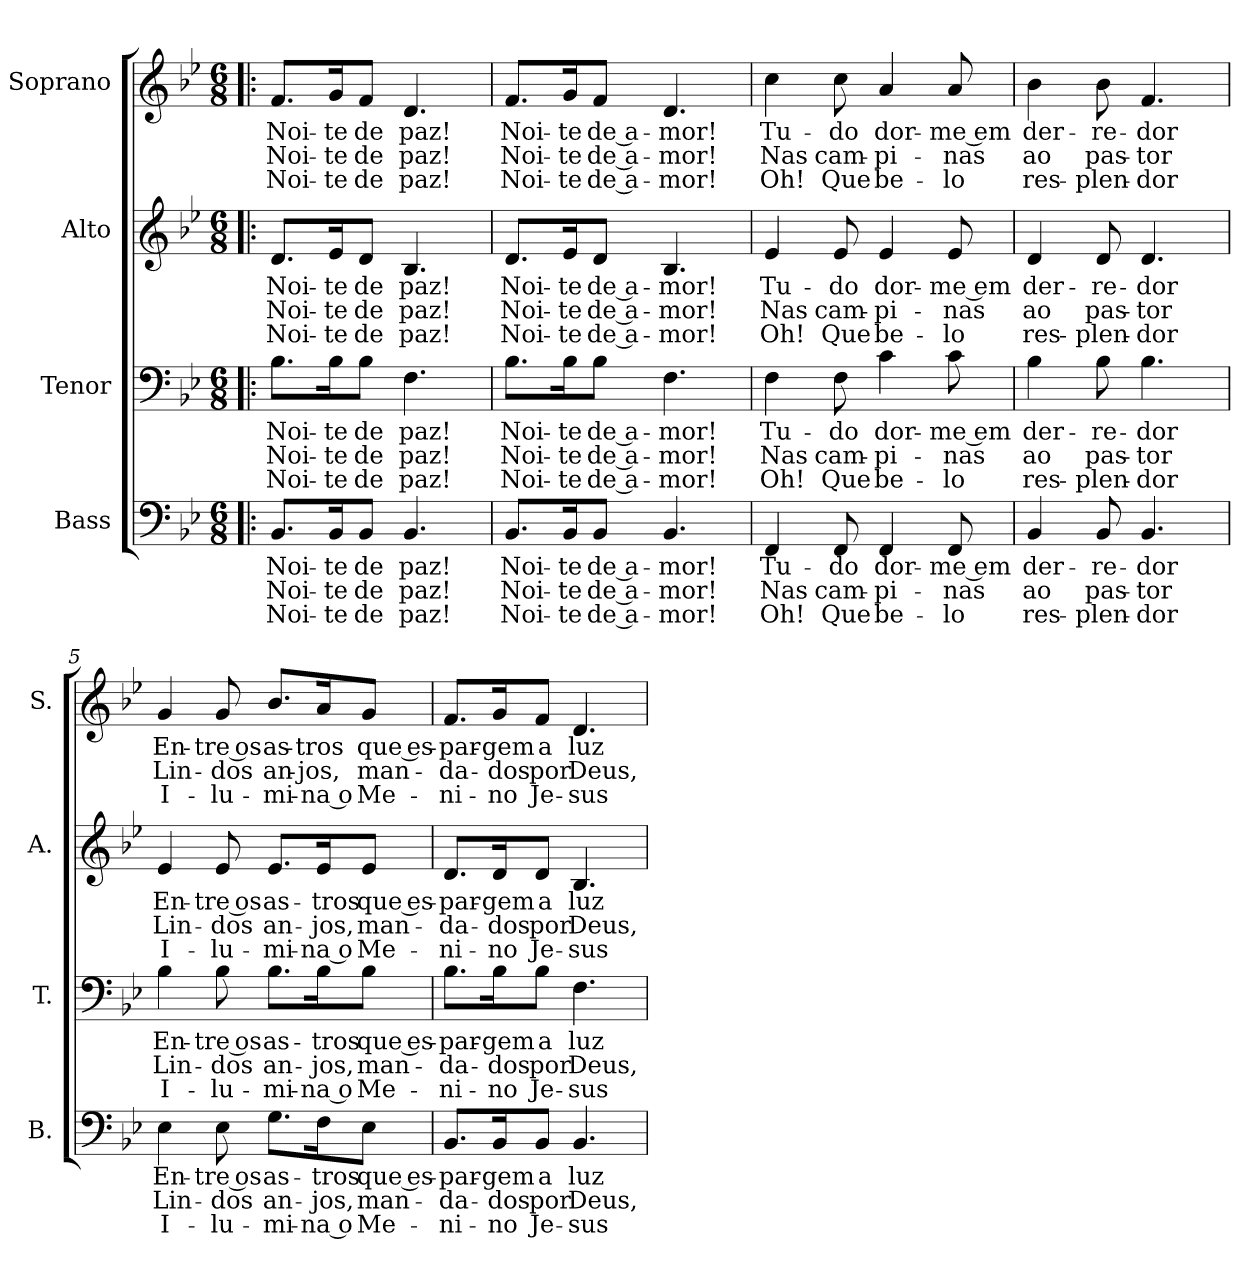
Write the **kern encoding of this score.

**kern	**text	**text	**text	**kern	**text	**text	**text	**kern	**text	**text	**text	**kern	**text	**text	**text
*part4	*part4	*part4	*part4	*part3	*part3	*part3	*part3	*part2	*part2	*part2	*part2	*part1	*part1	*part1	*part1
*staff4	*staff4	*staff4	*staff4	*staff3	*staff3	*staff3	*staff3	*staff2	*staff2	*staff2	*staff2	*staff1	*staff1	*staff1	*staff1
*I"Bass	*	*	*	*I"Tenor	*	*	*	*I"Alto	*	*	*	*I"Soprano	*	*	*
*I'B.	*	*	*	*I'T.	*	*	*	*I'A.	*	*	*	*I'S.	*	*	*
*clefF4	*	*	*	*clefF4	*	*	*	*clefG2	*	*	*	*clefG2	*	*	*
*k[b-e-]	*	*	*	*k[b-e-]	*	*	*	*k[b-e-]	*	*	*	*k[b-e-]	*	*	*
*M6/8	*	*	*	*M6/8	*	*	*	*M6/8	*	*	*	*M6/8	*	*	*
*MM45	*	*	*	*MM45	*	*	*	*MM45	*	*	*	*MM45	*	*	*
=1!|:	=1!|:	=1!|:	=1!|:	=1!|:	=1!|:	=1!|:	=1!|:	=1!|:	=1!|:	=1!|:	=1!|:	=1!|:	=1!|:	=1!|:	=1!|:
!	!LO:LY:b	!LO:LY:b	!LO:LY:b	!	!LO:LY:b	!LO:LY:b	!LO:LY:b	!	!LO:LY:b	!LO:LY:b	!LO:LY:b	!	!LO:LY:b	!LO:LY:b	!LO:LY:b
8.BB-/L	Noi-	Noi-	Noi-	8.B-\L	Noi-	Noi-	Noi-	8.d/L	Noi-	Noi-	Noi-	8.f/L	Noi-	Noi-	Noi-
!	!LO:LY:b	!LO:LY:b	!LO:LY:b	!	!LO:LY:b	!LO:LY:b	!LO:LY:b	!	!LO:LY:b	!LO:LY:b	!LO:LY:b	!	!LO:LY:b	!LO:LY:b	!LO:LY:b
16BB-/K	-te	-te	-te	16B-\K	-te	-te	-te	16e-/K	-te	-te	-te	16g/K	-te	-te	-te
!	!LO:LY:b	!LO:LY:b	!LO:LY:b	!	!LO:LY:b	!LO:LY:b	!LO:LY:b	!	!LO:LY:b	!LO:LY:b	!LO:LY:b	!	!LO:LY:b	!LO:LY:b	!LO:LY:b
8BB-/J	de	de	de	8B-\J	de	de	de	8d/J	de	de	de	8f/J	de	de	de
!	!LO:LY:b	!LO:LY:b	!LO:LY:b	!	!LO:LY:b	!LO:LY:b	!LO:LY:b	!	!LO:LY:b	!LO:LY:b	!LO:LY:b	!	!LO:LY:b	!LO:LY:b	!LO:LY:b
4.BB-/	paz!	paz!	paz!	4.F\	paz!	paz!	paz!	4.B-/	paz!	paz!	paz!	4.d/	paz!	paz!	paz!
=2	=2	=2	=2	=2	=2	=2	=2	=2	=2	=2	=2	=2	=2	=2	=2
!	!LO:LY:b	!LO:LY:b	!LO:LY:b	!	!LO:LY:b	!LO:LY:b	!LO:LY:b	!	!LO:LY:b	!LO:LY:b	!LO:LY:b	!	!LO:LY:b	!LO:LY:b	!LO:LY:b
8.BB-/L	Noi-	Noi-	Noi-	8.B-\L	Noi-	Noi-	Noi-	8.d/L	Noi-	Noi-	Noi-	8.f/L	Noi-	Noi-	Noi-
!	!LO:LY:b	!LO:LY:b	!LO:LY:b	!	!LO:LY:b	!LO:LY:b	!LO:LY:b	!	!LO:LY:b	!LO:LY:b	!LO:LY:b	!	!LO:LY:b	!LO:LY:b	!LO:LY:b
16BB-/K	-te	-te	-te	16B-\K	-te	-te	-te	16e-/K	-te	-te	-te	16g/K	-te	-te	-te
!	!LO:LY:b	!LO:LY:b	!LO:LY:b	!	!LO:LY:b	!LO:LY:b	!LO:LY:b	!	!LO:LY:b	!LO:LY:b	!LO:LY:b	!	!LO:LY:b	!LO:LY:b	!LO:LY:b
8BB-/J	de a-	de a-	de a-	8B-\J	de a-	de a-	de a-	8d/J	de a-	de a-	de a-	8f/J	de a-	de a-	de a-
!	!LO:LY:b	!LO:LY:b	!LO:LY:b	!	!LO:LY:b	!LO:LY:b	!LO:LY:b	!	!LO:LY:b	!LO:LY:b	!LO:LY:b	!	!LO:LY:b	!LO:LY:b	!LO:LY:b
4.BB-/	-mor!	-mor!	-mor!	4.F\	-mor!	-mor!	-mor!	4.B-/	-mor!	-mor!	-mor!	4.d/	-mor!	-mor!	-mor!
=3	=3	=3	=3	=3	=3	=3	=3	=3	=3	=3	=3	=3	=3	=3	=3
!	!LO:LY:b	!LO:LY:b	!LO:LY:b	!	!LO:LY:b	!LO:LY:b	!LO:LY:b	!	!LO:LY:b	!LO:LY:b	!LO:LY:b	!	!LO:LY:b	!LO:LY:b	!LO:LY:b
4FF/	Tu-	Nas	Oh!	4F\	Tu-	Nas	Oh!	4e-/	Tu-	Nas	Oh!	4cc\	Tu-	Nas	Oh!
!	!LO:LY:b	!LO:LY:b	!LO:LY:b	!	!LO:LY:b	!LO:LY:b	!LO:LY:b	!	!LO:LY:b	!LO:LY:b	!LO:LY:b	!	!LO:LY:b	!LO:LY:b	!LO:LY:b
8FF/	-do	cam-	Que	8F\	-do	cam-	Que	8e-/	-do	cam-	Que	8cc\	-do	cam-	Que
!	!LO:LY:b	!LO:LY:b	!LO:LY:b	!	!LO:LY:b	!LO:LY:b	!LO:LY:b	!	!LO:LY:b	!LO:LY:b	!LO:LY:b	!	!LO:LY:b	!LO:LY:b	!LO:LY:b
4FF/	dor-	-pi-	be-	4c\	dor-	-pi-	be-	4e-/	dor-	-pi-	be-	4a/	dor-	-pi-	be-
!	!LO:LY:b	!LO:LY:b	!LO:LY:b	!	!LO:LY:b	!LO:LY:b	!LO:LY:b	!	!LO:LY:b	!LO:LY:b	!LO:LY:b	!	!LO:LY:b	!LO:LY:b	!LO:LY:b
8FF/	-me em	-nas	-lo	8c\	-me em	-nas	-lo	8e-/	-me em	-nas	-lo	8a/	-me em	-nas	-lo
=4	=4	=4	=4	=4	=4	=4	=4	=4	=4	=4	=4	=4	=4	=4	=4
!	!LO:LY:b	!LO:LY:b	!LO:LY:b	!	!LO:LY:b	!LO:LY:b	!LO:LY:b	!	!LO:LY:b	!LO:LY:b	!LO:LY:b	!	!LO:LY:b	!LO:LY:b	!LO:LY:b
4BB-/	der-	ao	res-	4B-\	der-	ao	res-	4d/	der-	ao	res-	4b-\	der-	ao	res-
!	!LO:LY:b	!LO:LY:b	!LO:LY:b	!	!LO:LY:b	!LO:LY:b	!LO:LY:b	!	!LO:LY:b	!LO:LY:b	!LO:LY:b	!	!LO:LY:b	!LO:LY:b	!LO:LY:b
8BB-/	-re-	pas-	-plen-	8B-\	-re-	pas-	-plen-	8d/	-re-	pas-	-plen-	8b-\	-re-	pas-	-plen-
!	!LO:LY:b	!LO:LY:b	!LO:LY:b	!	!LO:LY:b	!LO:LY:b	!LO:LY:b	!	!LO:LY:b	!LO:LY:b	!LO:LY:b	!	!LO:LY:b	!LO:LY:b	!LO:LY:b
4.BB-/	-dor	-tor	-dor	4.B-\	-dor	-tor	-dor	4.d/	-dor	-tor	-dor	4.f/	-dor	-tor	-dor
!!LO:LB:g=z
=5	=5	=5	=5	=5	=5	=5	=5	=5	=5	=5	=5	=5	=5	=5	=5
!	!LO:LY:b	!LO:LY:b	!LO:LY:b	!	!LO:LY:b	!LO:LY:b	!LO:LY:b	!	!LO:LY:b	!LO:LY:b	!LO:LY:b	!	!LO:LY:b	!LO:LY:b	!LO:LY:b
4E-\	En-	Lin-	I-	4B-\	En-	Lin-	I-	4e-/	En-	Lin-	I-	4g/	En-	Lin-	I-
!	!LO:LY:b	!LO:LY:b	!LO:LY:b	!	!LO:LY:b	!LO:LY:b	!LO:LY:b	!	!LO:LY:b	!LO:LY:b	!LO:LY:b	!	!LO:LY:b	!LO:LY:b	!LO:LY:b
8E-\	-tre os	-dos	-lu-	8B-\	-tre os	-dos	-lu-	8e-/	-tre os	-dos	-lu-	8g/	-tre os	-dos	-lu-
!	!LO:LY:b	!LO:LY:b	!LO:LY:b	!	!LO:LY:b	!LO:LY:b	!LO:LY:b	!	!LO:LY:b	!LO:LY:b	!LO:LY:b	!	!LO:LY:b	!LO:LY:b	!LO:LY:b
8.G\L	as-	an-	-mi-	8.B-\L	as-	an-	-mi-	8.e-/L	as-	an-	-mi-	8.b-/L	as-	an-	-mi-
!	!LO:LY:b	!LO:LY:b	!LO:LY:b	!	!LO:LY:b	!LO:LY:b	!LO:LY:b	!	!LO:LY:b	!LO:LY:b	!LO:LY:b	!	!LO:LY:b	!LO:LY:b	!LO:LY:b
16F\K	-tros	-jos,	-na o	16B-\K	-tros	-jos,	-na o	16e-/K	-tros	-jos,	-na o	16a/K	-tros	-jos,	-na o
!	!LO:LY:b	!LO:LY:b	!LO:LY:b	!	!LO:LY:b	!LO:LY:b	!LO:LY:b	!	!LO:LY:b	!LO:LY:b	!LO:LY:b	!	!LO:LY:b	!LO:LY:b	!LO:LY:b
8E-\J	que es-	man-	Me-	8B-\J	que es-	man-	Me-	8e-/J	que es-	man-	Me-	8g/J	que es-	man-	Me-
=6	=6	=6	=6	=6	=6	=6	=6	=6	=6	=6	=6	=6	=6	=6	=6
!	!LO:LY:b	!LO:LY:b	!LO:LY:b	!	!LO:LY:b	!LO:LY:b	!LO:LY:b	!	!LO:LY:b	!LO:LY:b	!LO:LY:b	!	!LO:LY:b	!LO:LY:b	!LO:LY:b
8.BB-/L	-par-	-da-	-ni-	8.B-\L	-par-	-da-	-ni-	8.d/L	-par-	-da-	-ni-	8.f/L	-par-	-da-	-ni-
!	!LO:LY:b	!LO:LY:b	!LO:LY:b	!	!LO:LY:b	!LO:LY:b	!LO:LY:b	!	!LO:LY:b	!LO:LY:b	!LO:LY:b	!	!LO:LY:b	!LO:LY:b	!LO:LY:b
16BB-/K	-gem	-dos	-no	16B-\K	-gem	-dos	-no	16d/K	-gem	-dos	-no	16g/K	-gem	-dos	-no
!	!LO:LY:b	!LO:LY:b	!LO:LY:b	!	!LO:LY:b	!LO:LY:b	!LO:LY:b	!	!LO:LY:b	!LO:LY:b	!LO:LY:b	!	!LO:LY:b	!LO:LY:b	!LO:LY:b
8BB-/J	a	por	Je-	8B-\J	a	por	Je-	8d/J	a	por	Je-	8f/J	a	por	Je-
!	!LO:LY:b	!LO:LY:b	!LO:LY:b	!	!LO:LY:b	!LO:LY:b	!LO:LY:b	!	!LO:LY:b	!LO:LY:b	!LO:LY:b	!	!LO:LY:b	!LO:LY:b	!LO:LY:b
4.BB-/	luz	Deus,	-sus	4.F\	luz	Deus,	-sus	4.B-/	luz	Deus,	-sus	4.d/	luz	Deus,	-sus
=	=	=	=	=	=	=	=	=	=	=	=	=	=	=	=
*-	*-	*-	*-	*-	*-	*-	*-	*-	*-	*-	*-	*-	*-	*-	*-
